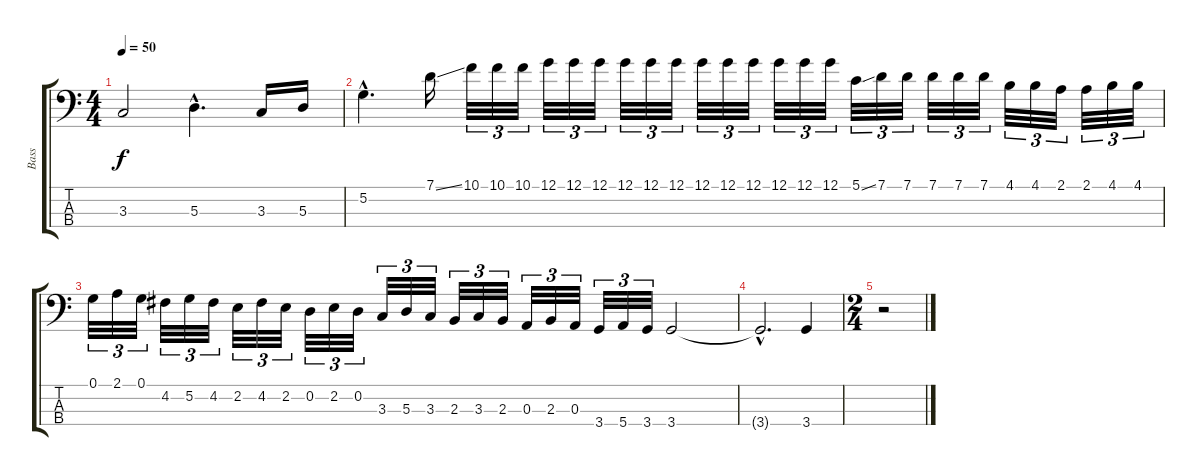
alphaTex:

\track ("Bass" "Bass") {instrument electricbasspick}
\staff {score tabs}
\tuning (G2 D2 A1 E1) {hide}
\ts (4 4)
\tempo 50
\clef f4
\ks c
3.3.2{dy f} 5.3{hac}.4{d} 3.3.16 5.3.16 |
5.2{hac}.4{d} 7.1{ss}.16 10.1.32{tu (3 2)} 10.1.32{tu (3 2)} 10.1.32{tu (3 2)} 12.1.32{tu (3 2)} 12.1.32{tu (3 2)} 12.1.32{tu (3 2)} 12.1.32{tu (3 2)} 12.1.32{tu (3 2)} 12.1.32{tu (3 2)} 12.1.32{tu (3 2)} 12.1.32{tu (3 2)} 12.1.32{tu (3 2)} 12.1.32{tu (3 2)} 12.1.32{tu (3 2)} 12.1.32{tu (3 2)} 5.1{ss}.32{tu (3 2)} 7.1.32{tu (3 2)} 7.1.32{tu (3 2)} 7.1.32{tu (3 2)} 7.1.32{tu (3 2)} 7.1.32{tu (3 2)} 4.1.32{tu (3 2)} 4.1.32{tu (3 2)} 2.1.32{tu (3 2)} 2.1.32{tu (3 2)} 4.1.32{tu (3 2)} 4.1.32{tu (3 2)} |
0.1.32{tu (3 2)} 2.1.32{tu (3 2)} 0.1.32{tu (3 2)} 4.2.32{tu (3 2)} 5.2.32{tu (3 2)} 4.2.32{tu (3 2)} 2.2.32{tu (3 2)} 4.2.32{tu (3 2)} 2.2.32{tu (3 2)} 0.2.32{tu (3 2)} 2.2.32{tu (3 2)} 0.2.32{tu (3 2)} 3.3.32{tu (3 2)} 5.3.32{tu (3 2)} 3.3.32{tu (3 2)} 2.3.32{tu (3 2)} 3.3.32{tu (3 2)} 2.3.32{tu (3 2)} 0.3.32{tu (3 2)} 2.3.32{tu (3 2)} 0.3.32{tu (3 2)} 3.4.32{tu (3 2)} 5.4.32{tu (3 2)} 3.4.32{tu (3 2)} 3.4.2 |
3.4{hac t}.2{d} 3.4.4 |
\ts (2 4)
r.2
